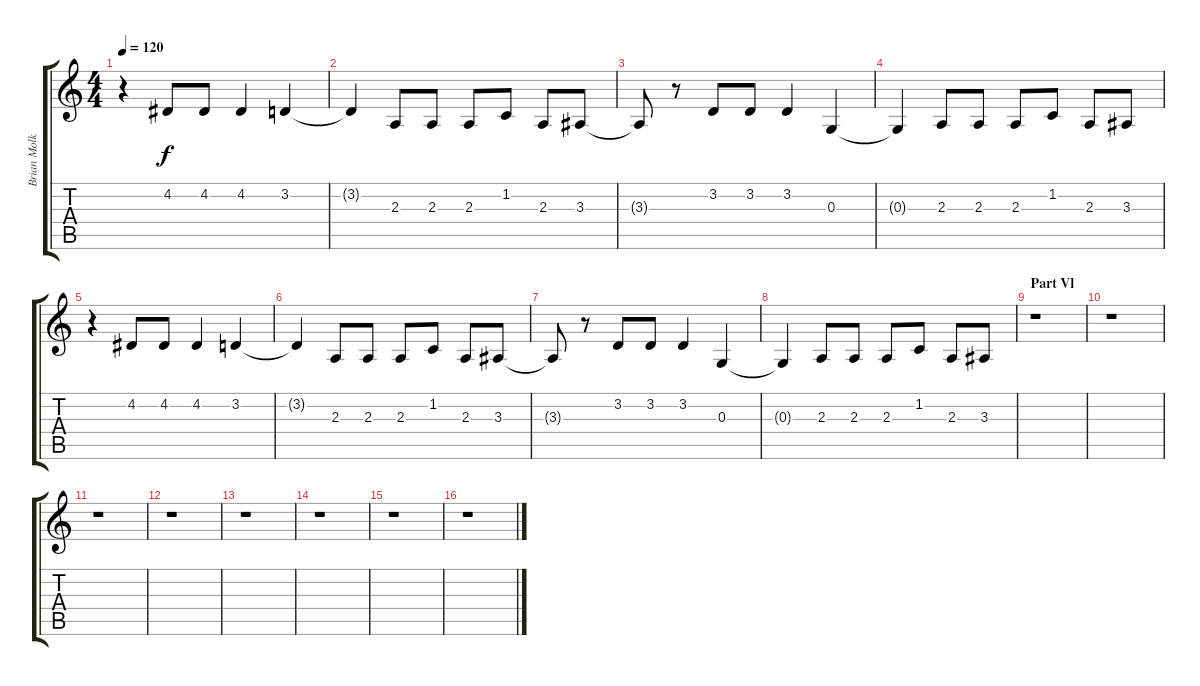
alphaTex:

\track ("Brian Molko [Voice]" "Brian Molk") {instrument synthvoice}
\staff {score tabs}
\tuning (E4 B3 G3 D3 A2 E2) {hide}
\ts (4 4)
\tempo 120
\clef g2
\ks c
r.4{dy f} 4.2.8 4.2.8 4.2.4 3.2.4 |
3.2{t}.4 2.3.8 2.3.8 2.3.8 1.2.8 2.3.8 3.3.8 |
3.3{t}.8 r.8 3.2.8 3.2.8 3.2.4 0.3.4 |
0.3{t}.4 2.3.8 2.3.8 2.3.8 1.2.8 2.3.8 3.3.8 |
r.4 4.2.8 4.2.8 4.2.4 3.2.4 |
3.2{t}.4 2.3.8 2.3.8 2.3.8 1.2.8 2.3.8 3.3.8 |
3.3{t}.8 r.8 3.2.8 3.2.8 3.2.4 0.3.4 |
0.3{t}.4 2.3.8 2.3.8 2.3.8 1.2.8 2.3.8 3.3.8 |
\section ("" "Part Vl")
r.1 |
r.1 |
r.1 |
r.1 |
r.1 |
r.1 |
r.1 |
r.1
